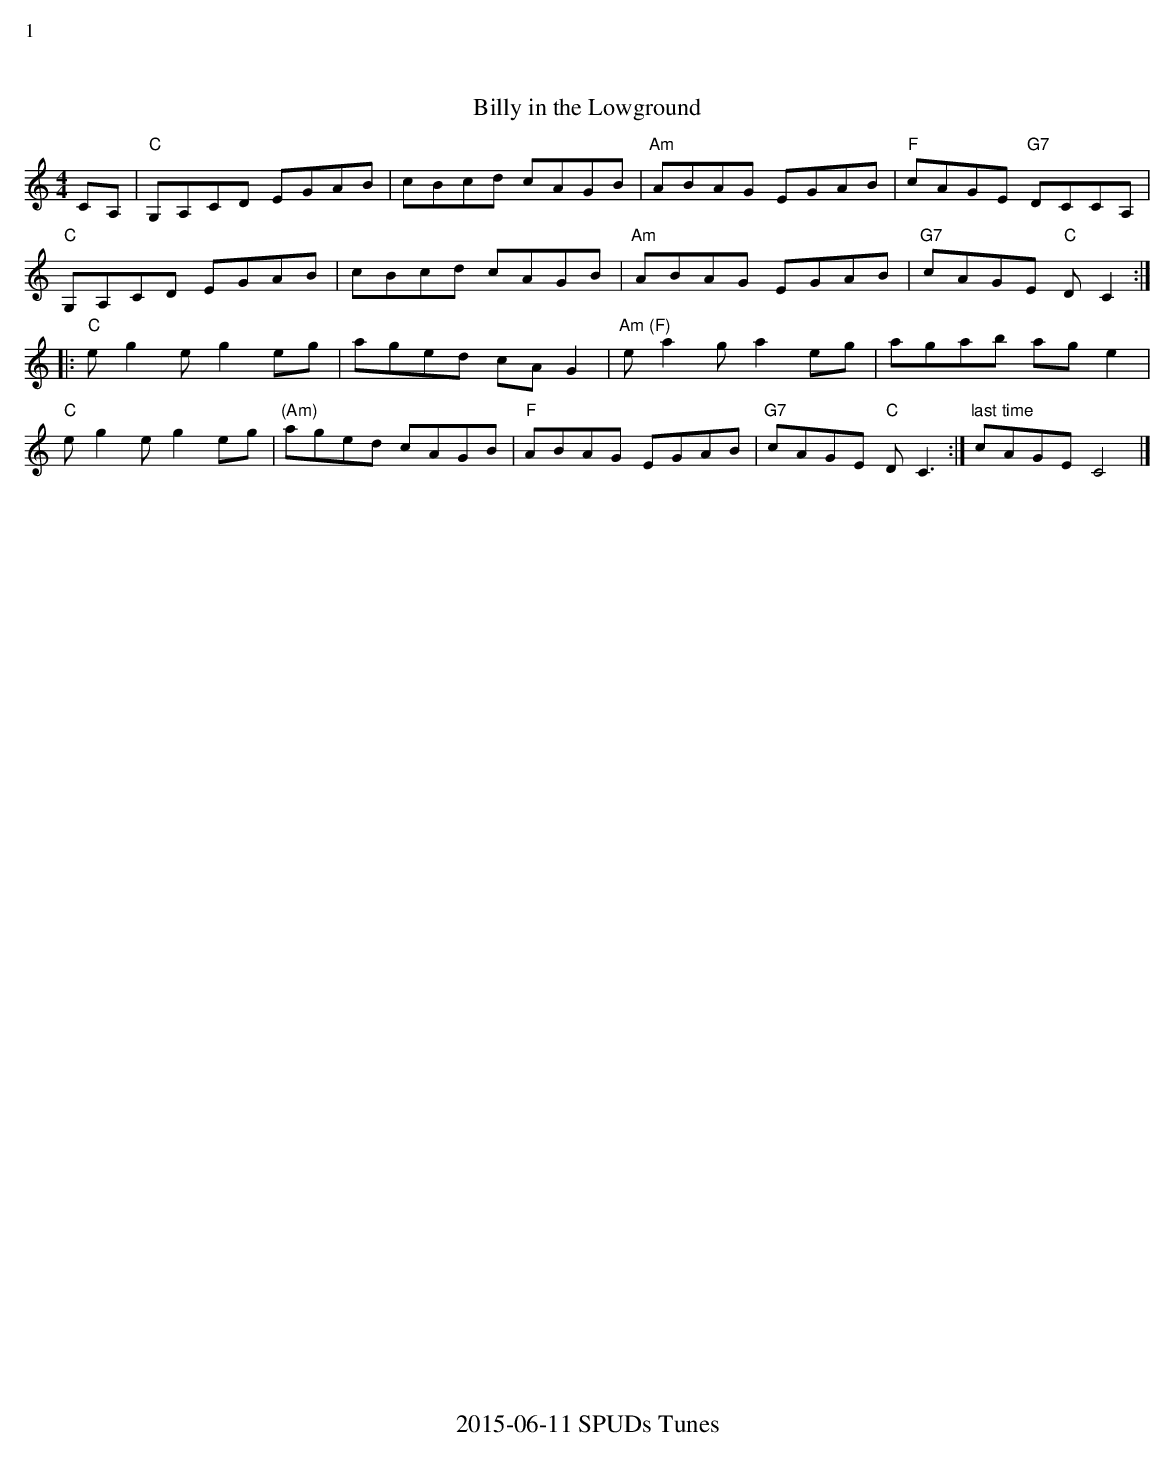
X:1
%%text 1
T:Billy in the Lowground
M:4/4
L:1/8
K:C
CA,| "C"G,A,CD EGAB|cBcd cAGB|"Am"ABAG EGAB|"F"cAGE "G7"DCCA,|
"C"G,A,CD EGAB|cBcd cAGB|"Am"ABAG EGAB|"G7"cAGE  "C"DC2:|
|:"C"eg2e g2eg|aged cAG2|"Am (F)"ea2g a2eg|agab age2|
"C"eg2e g2eg|"(Am)"aged cAGB|"F"ABAG EGAB|"G7"cAGE  "C"DC3:|"last time"cAGE C4|]
